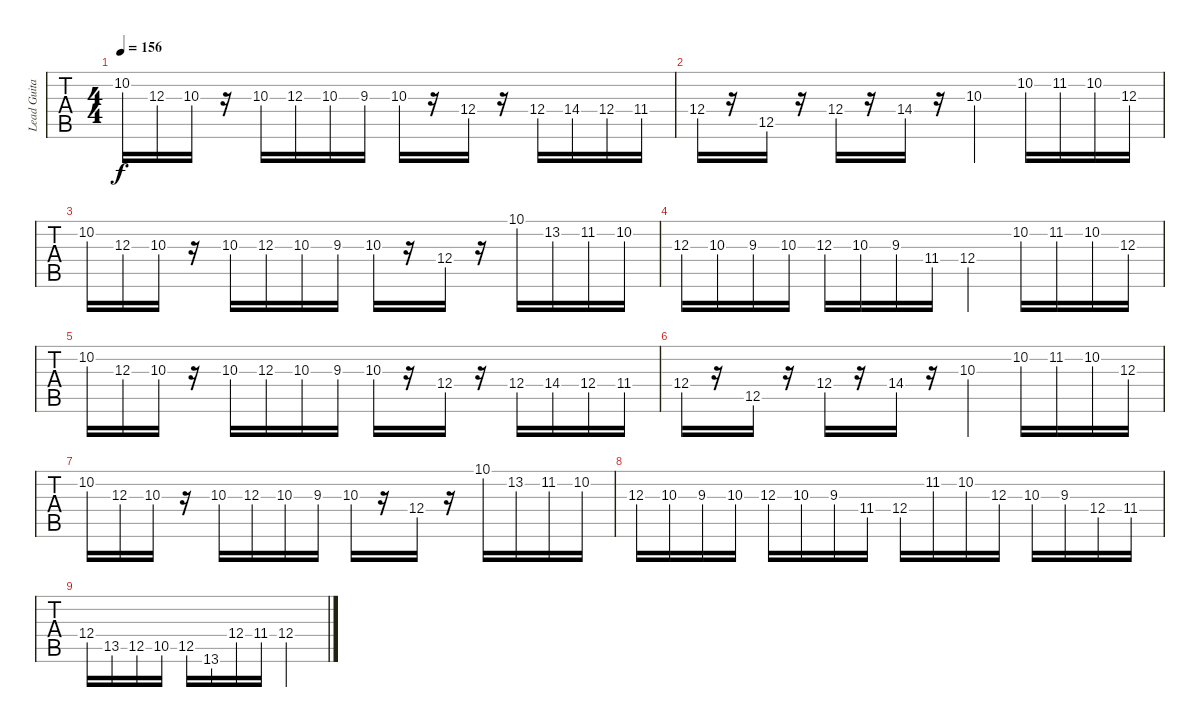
\track ("Lead Guitar 1 (Enrik Garcia)" "Lead Guita") {instrument distortionguitar}
\staff {tabs}
\tuning (Eb4 Bb3 Gb3 Db3 Ab2 Eb2) {hide}
\ts (4 4)
\tempo 156
\clef g2
\ks c
10.2.16{dy f} 12.3.16 10.3.16 r.16 10.3.16 12.3.16 10.3.16 9.3.16 10.3.16 r.16 12.4.16 r.16 12.4.16 14.4.16 12.4.16 11.4.16 |
12.4.16 r.16 12.5.16 r.16 12.4.16 r.16 14.4.16 r.16 10.3.4 10.2.16 11.2.16 10.2.16 12.3.16 |
10.2.16 12.3.16 10.3.16 r.16 10.3.16 12.3.16 10.3.16 9.3.16 10.3.16 r.16 12.4.16 r.16 10.1.16 13.2.16 11.2.16 10.2.16 |
12.3.16 10.3.16 9.3.16 10.3.16 12.3.16 10.3.16 9.3.16 11.4.16 12.4.4 10.2.16 11.2.16 10.2.16 12.3.16 |
10.2.16 12.3.16 10.3.16 r.16 10.3.16 12.3.16 10.3.16 9.3.16 10.3.16 r.16 12.4.16 r.16 12.4.16 14.4.16 12.4.16 11.4.16 |
12.4.16 r.16 12.5.16 r.16 12.4.16 r.16 14.4.16 r.16 10.3.4 10.2.16 11.2.16 10.2.16 12.3.16 |
10.2.16 12.3.16 10.3.16 r.16 10.3.16 12.3.16 10.3.16 9.3.16 10.3.16 r.16 12.4.16 r.16 10.1.16 13.2.16 11.2.16 10.2.16 |
12.3.16 10.3.16 9.3.16 10.3.16 12.3.16 10.3.16 9.3.16 11.4.16 12.4.16 11.2.16 10.2.16 12.3.16 10.3.16 9.3.16 12.4.16 11.4.16 |
12.4.16 13.5.16 12.5.16 10.5.16 12.5.16 13.6.16 12.4.16 11.4.16 12.4.2
